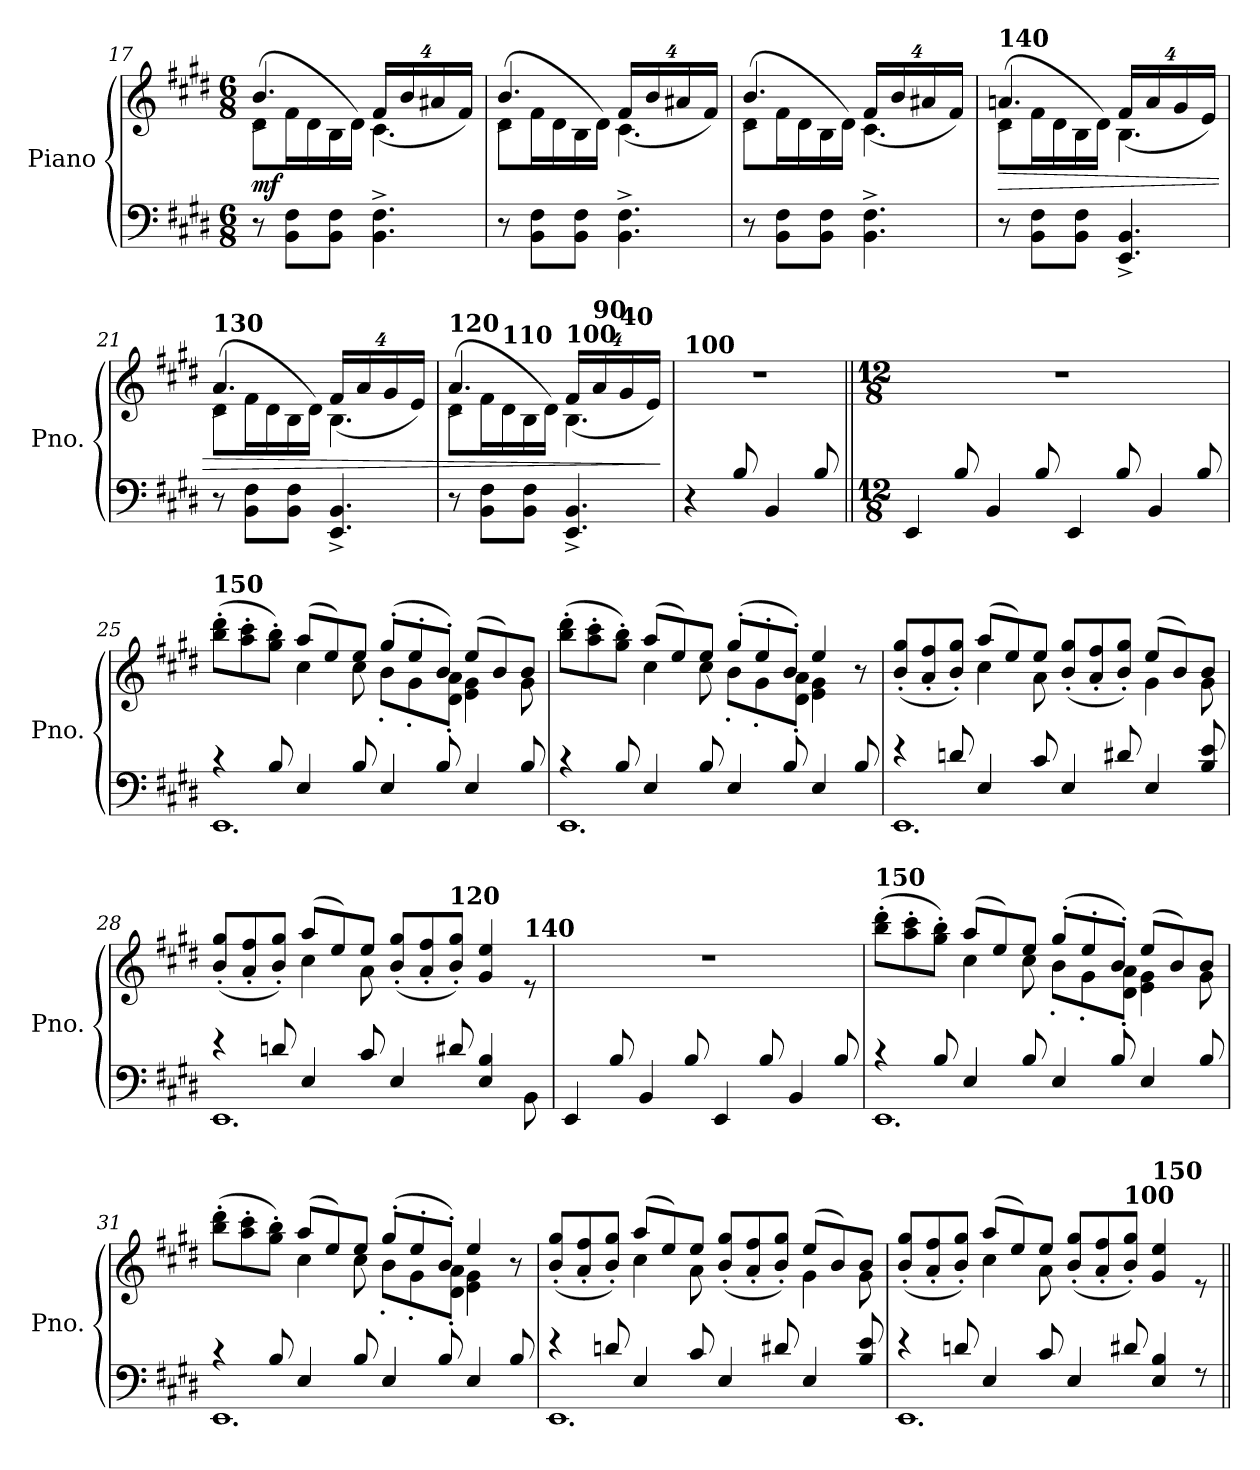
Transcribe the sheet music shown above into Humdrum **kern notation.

**kern	**kern	**dynam
*part1	*part1	*part1
*staff2	*staff1	*staff1/2
*I"Piano	*	*
*I'Pno.	*	*
*clefF4	*clefG2	*
*k[f#c#g#d#]	*k[f#c#g#d#]	*
*M6/8	*M6/8	*
=17	=17	=17
*	*^	*
!	!	!	!LO:DY:a=2
8r	(8d#\L	4.b^/	mf
8BB\ 8F#\L	16f#\L	.	.
.	16d#\	.	.
8BB\ 8F#\J	16B\	.	.
.	16d#\JJ)	.	.
*	*	*Xbrackettup	*
4.BB\^ 4.F#\^	4.c#\	(32%3f#/L	.
.	.	32%3b/	.
.	.	32%3a#X/	.
.	.	32%3f#/J)	.
=18	=18	=18	=18
8r	(8d#\L	4.b^/	.
8BB\ 8F#\L	16f#\L	.	.
.	16d#\	.	.
8BB\ 8F#\J	16B\	.	.
.	16d#\JJ)	.	.
4.BB\^ 4.F#\^	4.c#\	(32%3f#/L	.
.	.	32%3b/	.
.	.	32%3a#X/	.
.	.	32%3f#/J)	.
!!LO:LB:g=z	!!
=19	=19	=19	=19
8r	(8d#\L	4.b^/	.
8BB\ 8F#\L	16f#\L	.	.
.	16d#\	.	.
8BB\ 8F#\J	16B\	.	.
.	16d#\JJ)	.	.
4.BB\^ 4.F#\^	4.c#\	(32%3f#/L	.
.	.	32%3b/	.
.	.	32%3a#X/	.
.	.	32%3f#/J)	.
=20	=20	=20	=20
!	!LO:TX:a:B:t=140	!	!
!	!	!	!LO:HP:b
8r	(8d#\L	4.an^/	>
8BB\ 8F#\L	16f#\L	.	.
.	16d#\	.	.
8BB\ 8F#\J	16B\	.	.
.	16d#\JJ)	.	.
4.EE/^ 4.BB/^	4.B\	(32%3f#/L	.
.	.	32%3a/	.
.	.	32%3g#/	.
.	.	32%3e/J)	.
=21	=21	=21	=21
!	!LO:TX:a:B:t=130	!	!
8r	(8d#\L	4.a^/	.
8BB\ 8F#\L	16f#\L	.	.
.	16d#\	.	.
8BB\ 8F#\J	16B\	.	.
.	16d#\JJ)	.	.
4.EE/^ 4.BB/^	4.B\	(32%3f#/L	.
.	.	32%3a/	.
.	.	32%3g#/	.
.	.	32%3e/J)	.
=22	=22	=22	=22
!	!LO:TX:a:B:t=120	!	!
8r	(8d#\L	4.a^/	.
8BB\ 8F#\L	16f#\L	.	.
!	!LO:TX:a:B:t=110	!	!
.	16d#\	.	.
8BB\ 8F#\J	16B\	.	.
.	16d#\JJ)	.	.
!	!LO:TX:a:B:t=100	!	!
4.EE/^ 4.BB/^	4.B\	(32%3f#/L	.
!	!	!LO:TX:a:B:t=90	!
.	.	32%3a/	.
!	!	!LO:TX:a:B:t=40	!
.	.	32%3g#/	.
.	.	32%3e/J)	.
*	*v	*v	*
.	.	]
=23	=23	=23
!	!LO:TX:a:B:t=100	!
4r	2.r	.
!	!	!LO:DY:a=2
8B/	.	other-dynamics
4BB/	.	.
8B/	.	.
!!LO:LB:g=z
=24||	=24||	=24||
*M12/8	*M12/8	*
4EE/	1.r	.
8B/	.	.
4BB/	.	.
8B/	.	.
4EE/	.	.
8B/	.	.
4BB/	.	.
8B/	.	.
=25	=25	=25
*^	*^	*
!	!	!LO:TX:a:B:t=150	!	!
!	!	!	!	!LO:DY:b
4r	1.EE	(>8bb\' 8ddd#\'L	4.reyy	other-dynamics
.	.	8aa\' 8ccc#\'	.	.
8B/	.	8gg#\' 8bb\'J)	.	.
4E/	.	(8aa/L	4cc#\	.
.	.	8ee/)	.	.
8B/	.	8ee/J	8cc#\	.
4E/	.	(8gg#'/L	8b'\L	.
.	.	8ee'/	8g#'\	.
8B/	.	8b'/J)	8d#\' 8a\'J	.
4E/	.	(8ee/L	4e\ 4g#\	.
.	.	8b/)	.	.
8B/	.	8b/J	8g#\	.
=26	=26	=26	=26	=26
4r	1.EE	(>8bb\' 8ddd#\'L	4.reyy	.
.	.	8aa\' 8ccc#\'	.	.
8B/	.	8gg#\' 8bb\'J)	.	.
4E/	.	(8aa/L	4cc#\	.
.	.	8ee/)	.	.
8B/	.	8ee/J	8cc#\	.
4E/	.	(8gg#'/L	8b'\L	.
.	.	8ee'/	8g#'\	.
8B/	.	8b'/J)	8d#\' 8a\'J	.
4E/	.	4ee/	4e\ 4g#\	.
8B/	.	8r	8ryy	.
!!LO:LB:g=z	!!
=27	=27	=27	=27	=27
4r	1.EE	(8b/' 8gg#/'L	4.rgyy	.
.	.	8a/' 8ff#/'	.	.
8dn/	.	8b/' 8gg#/'J)	.	.
4E/	.	(8aa/L	4cc#\	.
.	.	8ee/)	.	.
8c#/	.	8ee/J	8a\	.
4E/	.	(8b/' 8gg#/'L	4.rgyy	.
.	.	8a/' 8ff#/'	.	.
8d#X/	.	8b/' 8gg#/'J)	.	.
4E/	.	(8ee/L	4g#\	.
.	.	8b/)	.	.
8B/ 8e/	.	8b/J	8g#\	.
=28	=28	=28	=28	=28
4r	1.EE	(8b/' 8gg#/'L	4.rgyy	.
.	.	8a/' 8ff#/'	.	.
8dn/	.	8b/' 8gg#/'J)	.	.
4E/	.	(8aa/L	4cc#\	.
.	.	8ee/)	.	.
8c#/	.	8ee/J	8a\	.
4E/	.	(8b/' 8gg#/'L	4.rgyy	.
.	.	8a/' 8ff#/'	.	.
!	!	!LO:TX:a:B:t=120	!	!
8d#X/	.	8b/' 8gg#/'J)	.	.
4E/ 4B/	.	4g#/ 4ee/	4.reyy	.
!	!	!LO:TX:a:B:t=140	!	!
8BB\	.	8re	.	.
*v	*v	*	*	*
*	*v	*v	*
=29	=29	=29
4EE/	1.r	.
8B/	.	.
4BB/	.	.
8B/	.	.
4EE/	.	.
8B/	.	.
4BB/	.	.
8B/	.	.
!!LO:PB:g=z
=30	=30	=30
*^	*^	*
!	!	!LO:TX:a:B:t=150	!	!
!	!	!	!	!LO:DY:b
4r	1.EE	(>8bb\' 8ddd#\'L	4.reyy	other-dynamics
.	.	8aa\' 8ccc#\'	.	.
8B/	.	8gg#\' 8bb\'J)	.	.
4E/	.	(8aa/L	4cc#\	.
.	.	8ee/)	.	.
8B/	.	8ee/J	8cc#\	.
4E/	.	(8gg#'/L	8b'\L	.
.	.	8ee'/	8g#'\	.
8B/	.	8b'/J)	8d#\' 8a\'J	.
4E/	.	(8ee/L	4e\ 4g#\	.
.	.	8b/)	.	.
8B/	.	8b/J	8g#\	.
=31	=31	=31	=31	=31
4r	1.EE	(>8bb\' 8ddd#\'L	4.reyy	.
.	.	8aa\' 8ccc#\'	.	.
8B/	.	8gg#\' 8bb\'J)	.	.
4E/	.	(8aa/L	4cc#\	.
.	.	8ee/)	.	.
8B/	.	8ee/J	8cc#\	.
4E/	.	(8gg#'/L	8b'\L	.
.	.	8ee'/	8g#'\	.
8B/	.	8b'/J)	8d#\' 8a\'J	.
4E/	.	4ee/	4e\ 4g#\	.
8B/	.	8r	8ryy	.
=32	=32	=32	=32	=32
4r	1.EE	(8b/' 8gg#/'L	4.rgyy	.
.	.	8a/' 8ff#/'	.	.
8dn/	.	8b/' 8gg#/'J)	.	.
4E/	.	(8aa/L	4cc#\	.
.	.	8ee/)	.	.
8c#/	.	8ee/J	8a\	.
4E/	.	(8b/' 8gg#/'L	4.rgyy	.
.	.	8a/' 8ff#/'	.	.
8d#X/	.	8b/' 8gg#/'J)	.	.
4E/	.	(8ee/L	4g#\	.
.	.	8b/)	.	.
8B/ 8e/	.	8b/J	8g#\	.
!!LO:LB:g=z	!!
=33	=33	=33	=33	=33
4r	1.EE	(8b/' 8gg#/'L	4.rgyy	.
.	.	8a/' 8ff#/'	.	.
8dn/	.	8b/' 8gg#/'J)	.	.
4E/	.	(8aa/L	4cc#\	.
.	.	8ee/)	.	.
8c#/	.	8ee/J	8a\	.
4E/	.	(8b/' 8gg#/'L	4.rgyy	.
.	.	8a/' 8ff#/'	.	.
!	!	!LO:TX:a:B:t=100	!	!
8d#X/	.	8b/' 8gg#/'J)	.	.
!	!	!LO:TX:a:B:t=150	!	!
4E/ 4B/	.	4g#/ 4ee/	4.reyy	.
8r	.	8re	.	.
*v	*v	*	*	*
*	*v	*v	*
=||	=||	=||
*-	*-	*-
